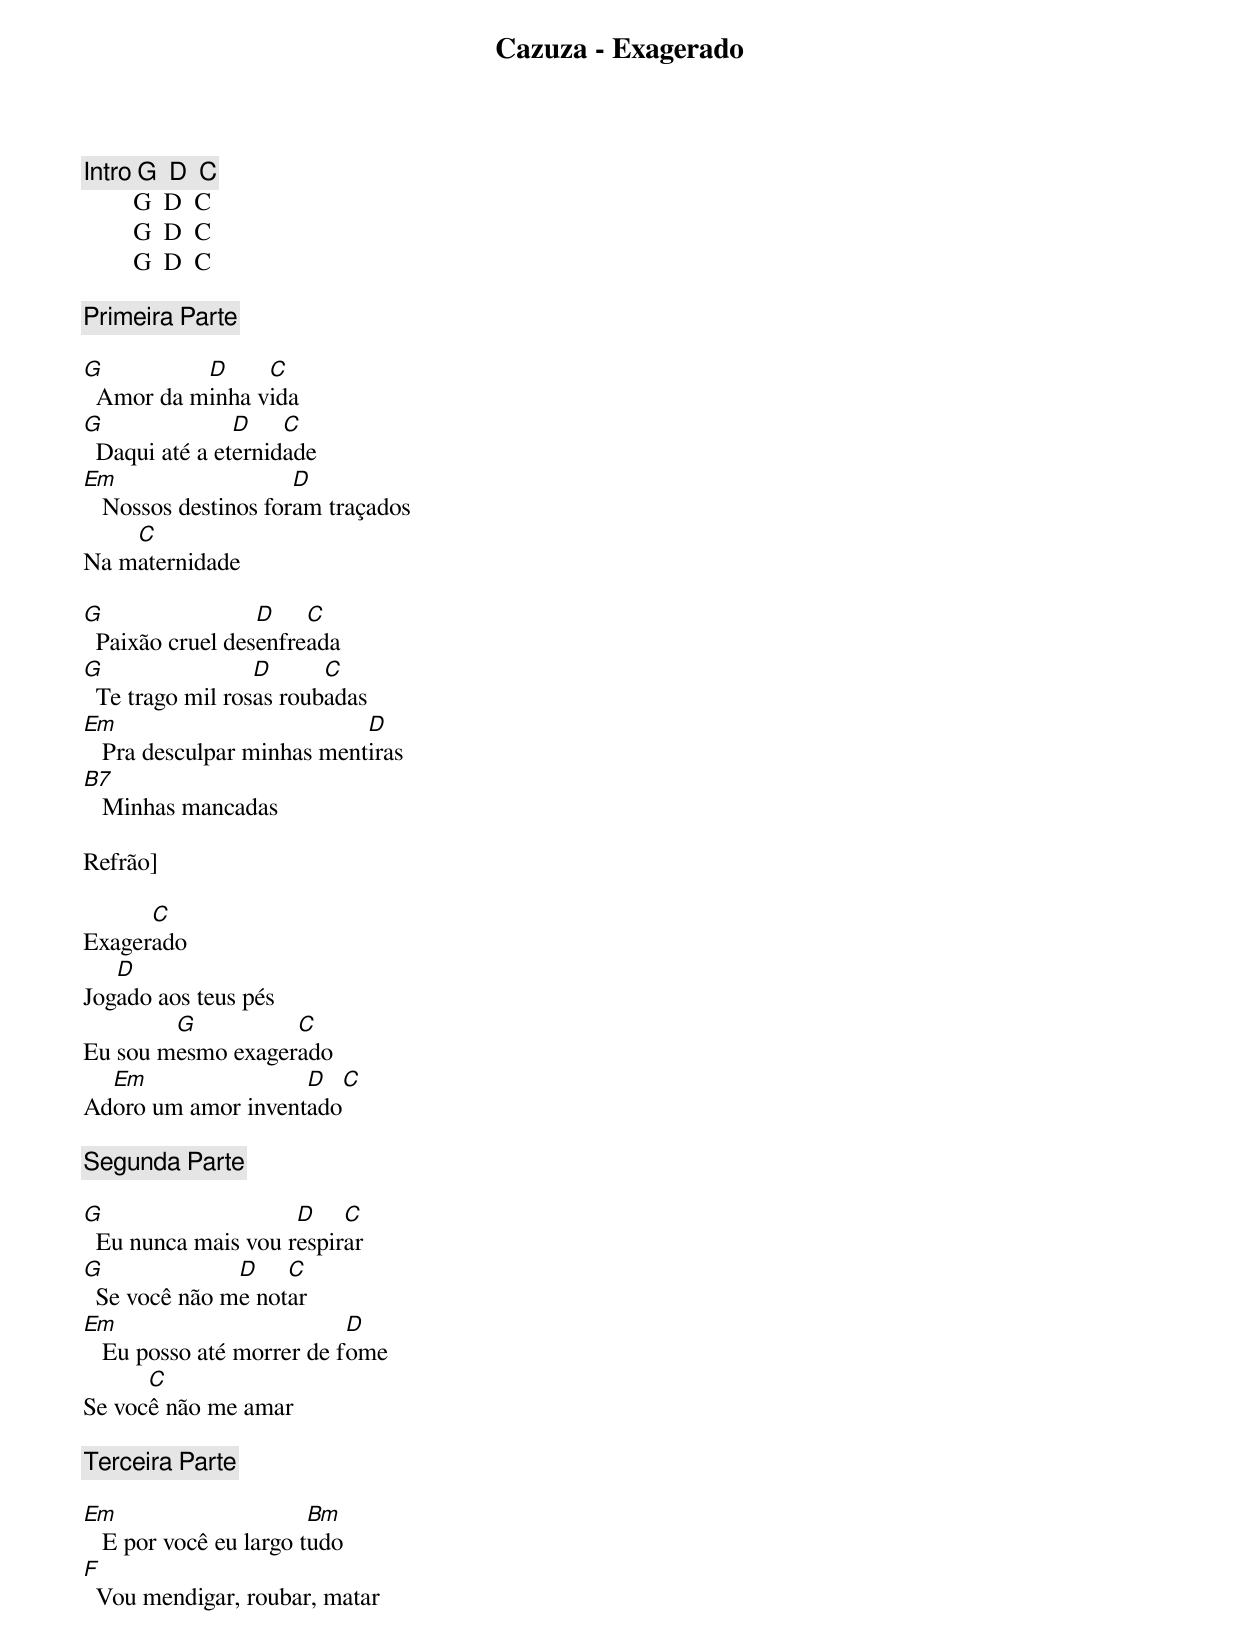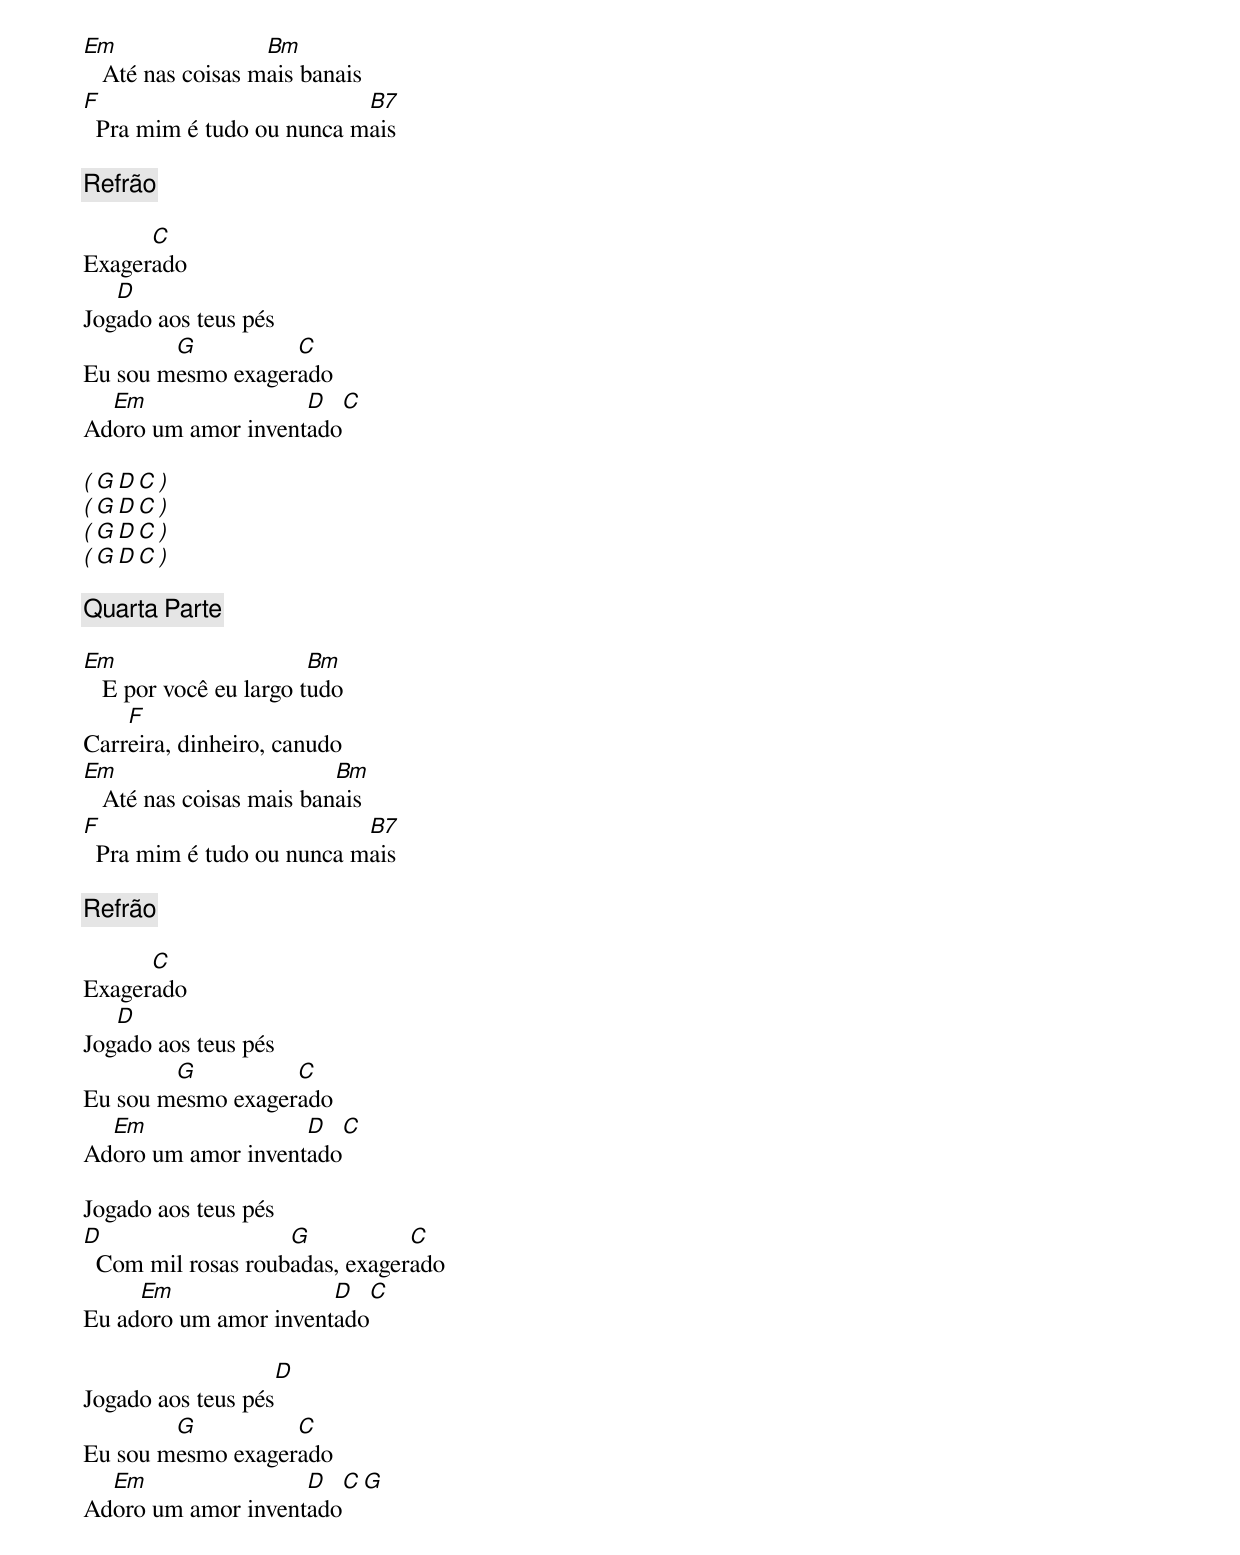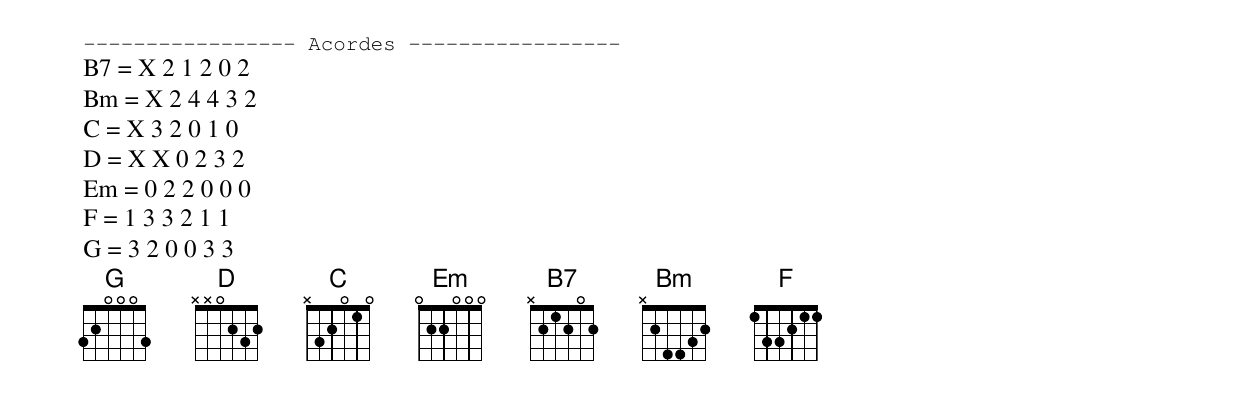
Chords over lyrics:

Cazuza - Exagerado

[Intro] G  D  C
        G  D  C
        G  D  C
        G  D  C

[Primeira Parte]

G          D     C
  Amor da minha vida
G               D    C
  Daqui até a eternidade
Em                    D
   Nossos destinos foram traçados
    C
Na maternidade

G                 D    C
  Paixão cruel desenfreada
G                 D      C
  Te trago mil rosas roubadas
Em                          D
   Pra desculpar minhas mentiras
B7
   Minhas mancadas

Refrão]

      C
Exagerado
   D
Jogado aos teus pés
        G          C
Eu sou mesmo exagerado
  Em                D   C
Adoro um amor inventado

[Segunda Parte]

G                    D    C
  Eu nunca mais vou respirar
G              D    C
  Se você não me notar
Em                         D
   Eu posso até morrer de fome
      C
Se você não me amar

[Terceira Parte]

Em                      Bm
   E por você eu largo tudo
F
  Vou mendigar, roubar, matar
Em                 Bm
   Até nas coisas mais banais
F                          B7
  Pra mim é tudo ou nunca mais

[Refrão]

      C
Exagerado
   D
Jogado aos teus pés
        G          C
Eu sou mesmo exagerado
  Em                D   C
Adoro um amor inventado

( G  D  C )
( G  D  C )
( G  D  C )
( G  D  C )

[Quarta Parte]

Em                      Bm
   E por você eu largo tudo
    F
Carreira, dinheiro, canudo
Em                        Bm
   Até nas coisas mais banais
F                          B7
  Pra mim é tudo ou nunca mais

[Refrão]

      C
Exagerado
   D
Jogado aos teus pés
        G          C
Eu sou mesmo exagerado
  Em                D   C
Adoro um amor inventado

Jogado aos teus pés
D                   G           C
  Com mil rosas roubadas, exagerado
     Em                D   C
Eu adoro um amor inventado

                    D
Jogado aos teus pés
        G          C
Eu sou mesmo exagerado
  Em                D   C  G
Adoro um amor inventado


----------------- Acordes -----------------
B7 = X 2 1 2 0 2
Bm = X 2 4 4 3 2
C = X 3 2 0 1 0
D = X X 0 2 3 2
Em = 0 2 2 0 0 0
F = 1 3 3 2 1 1
G = 3 2 0 0 3 3
